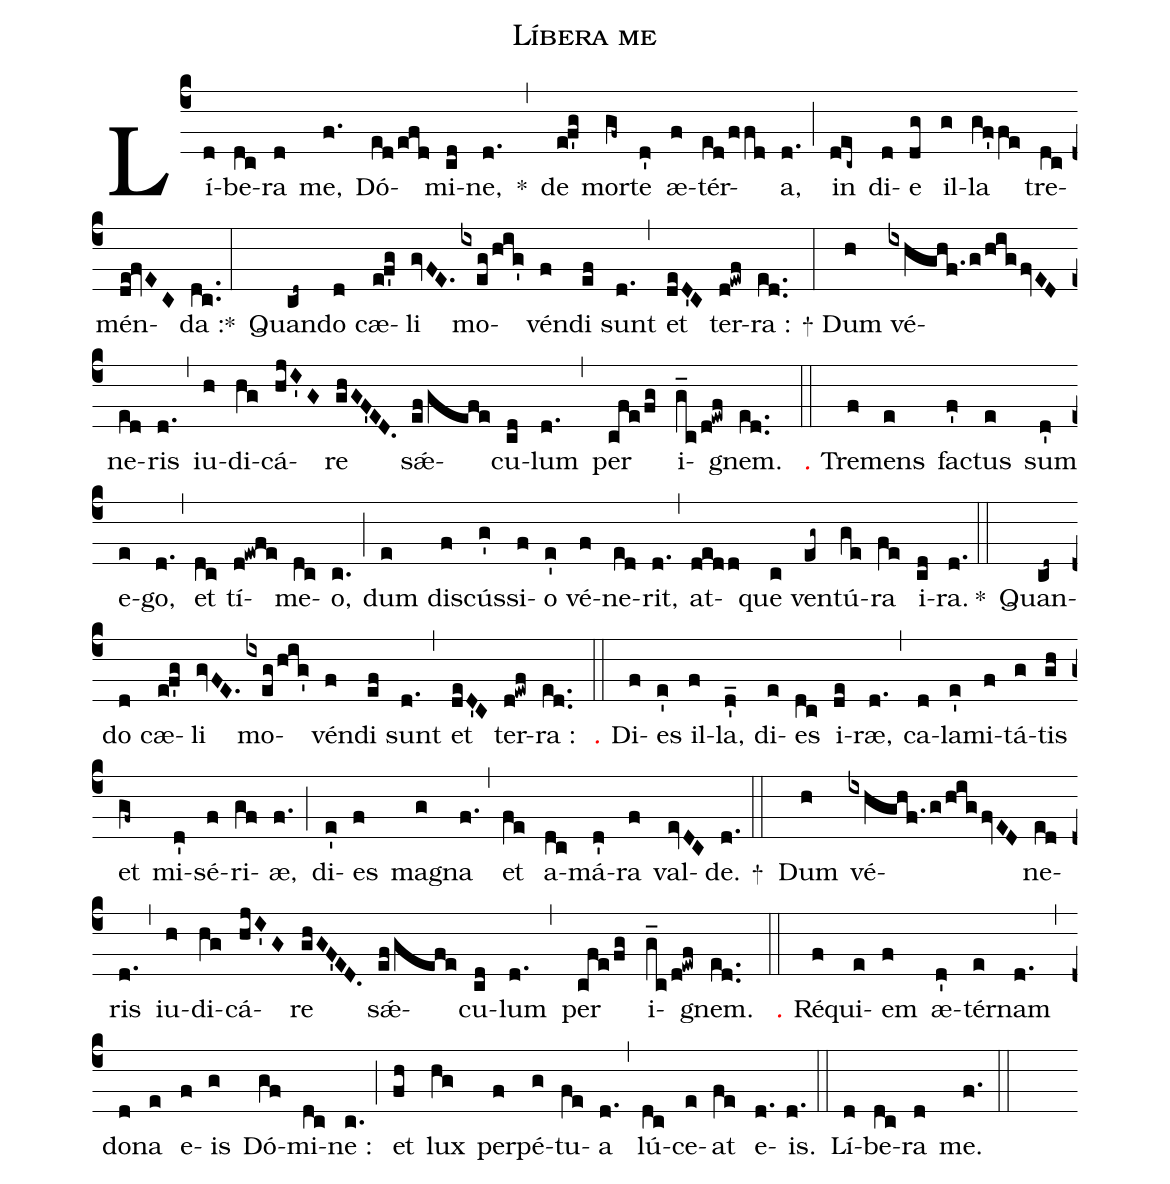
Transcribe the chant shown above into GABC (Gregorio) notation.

name:Líbera me;
%%
(c4) L{í}(d)be(dc)ra(d) me,(f.) Dó(ed!/efd)mi(cd)ne,(d.) *(,) de(e!f'g) mor(gf~)te(d') æ(f)tér(ed!/ffd)a,(d.) (;) in(dec~) di(d)e(dg) il(g)la(gf'fe) tre(dc)mén(de!fvEC)da :(dc..) (:)
* ()Quan(cd~)do(d) cæ(e!f'g)li(gvFE.) mo(ixeg!/hig')vén(f)di(ef) sunt(d.) (,) et(deD'C) ter(d!ewf)ra :(ed..) (:)
<sp>+</sp> Dum(h) vé(ixhghf./g!/higfvED)ne(ed)ris(d.) (,) iu(h)di(hg)cá(hjI'G)re(ghGF'ED.) s<sp>'ae</sp>(ef!/gefe)cu(cd)lum(d.) (,) per(cfe!/fg) i(g_c!/d!ewf)gnem.(ed..) (::)

℣<v>{\rubrum.}</v> Tre(f)mens(e) fa(f')ctus(e) sum(d') e(e)go,(d.) (,) et(dc) tí(d!ewfe)me(dc)o,(c.) (;) dum(e) dis(f)cús(g')si(f)o(e') vé(f)ne(ed)rit,(d.) (,) at(dedd )que(c) ven(eg~)tú(ge)ra(fe) i(cd)ra.(d.) (::)

* ()Quan(cd~)do(d) cæ(e!f'g)li(gvFE.) mo(ixeg!/hig')vén(f)di(ef) sunt(d.) (,) et(deD'C) ter(d!ewf)ra :(ed..) (::)

℣<v>{\rubrum.}</v> Di(f)es(e') il(f)la,(d'_) di(e)es(dc) i(de)ræ,(d.) (,) ca(d)la(e')mi(f)tá(g)tis(gh) et(gf~) mi(d')sé(f)ri(gf)æ,(f.) (;) di(e')es(f) ma(g)gna(f.) (,) et(fe) a(dc)má(d')ra(f) val(evDC)de.(d.) (::)

<sp>+</sp> ()Dum(h) vé(ixhghf./g!/higfvED)ne(ed)ris(d.) (,) iu(h)di(hg)cá(hjI'G)re(ghGF'ED.) s<sp>'ae</sp>(ef!/gefe)cu(cd)lum(d.) (,) per(cfe!/fg) i(g_c!/d!ewf)gnem.(ed..) (::)

℣<v>{\rubrum.}</v> Ré(f)qui(e)em(f) æ(d')tér(e)nam(d.) (,) do(d)na(e) e(f)is(g) Dó(gf)mi(dc)ne :(c.) (;) et(fh) lux(hg) per(f)pé(g)tu(fe)a(d.) (,) lú(dc)ce(e)at(fe) e(d.)is.(d.) (::) Lí(d)be(dc)ra(d) me.(f.) (::)
